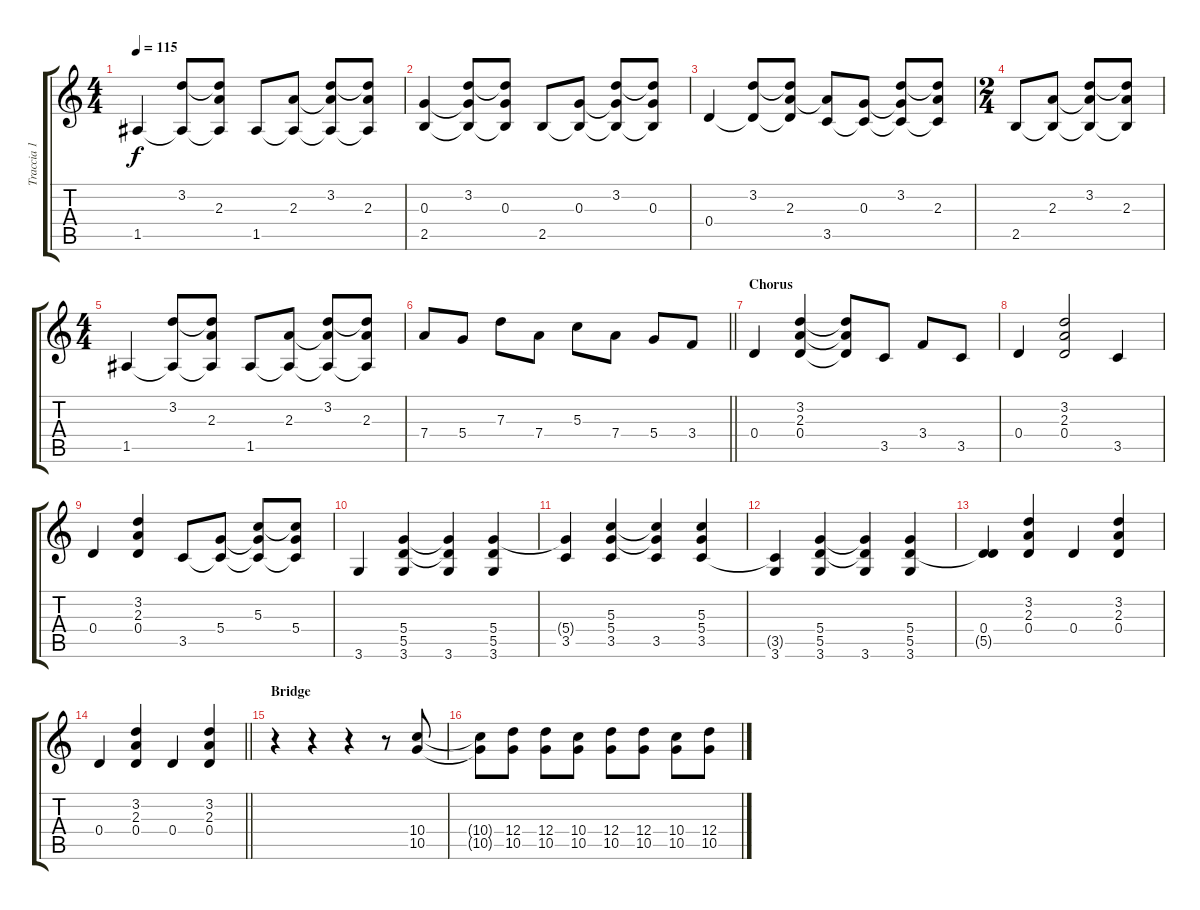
\track ("Traccia 1" "Traccia 1") {instrument overdrivenguitar}
\staff {score tabs}
\tuning (E4 B3 G3 D3 A2 E2) {hide}
\ts (4 4)
\tempo 115
\clef g2
\ks c
1.5.4{dy f} (3.2 1.5{t}).8 (3.2{t} 2.3 1.5{t}).8 1.5.8 (2.3 1.5{t}).8 (3.2 2.3{t} 1.5{t}).8 (3.2{t} 2.3 1.5{t}).8 |
(0.3 2.5).4 (3.2 0.3{t} 2.5{t}).8 (3.2{t} 0.3 2.5{t}).8 2.5.8 (0.3 2.5{t}).8 (3.2 0.3{t} 2.5{t}).8 (3.2{t} 0.3 2.5{t}).8 |
0.4.4 (3.2 0.4{t}).8 (3.2{t} 2.3 0.4{t}).8 (2.3{t} 3.5).8 (0.3 3.5{t}).8 (3.2 0.3{t} 3.5{t}).8 (3.2{t} 2.3 3.5{t}).8 |
\ts (2 4)
2.5.8 (2.3 2.5{t}).8 (3.2 2.3{t} 2.5{t}).8 (3.2{t} 2.3 2.5{t}).8 |
\ts (4 4)
1.5.4 (3.2 1.5{t}).8 (3.2{t} 2.3 1.5{t}).8 1.5.8 (2.3 1.5{t}).8 (3.2 2.3{t} 1.5{t}).8 (3.2{t} 2.3 1.5{t}).8 |
\barLineRight lightlight
7.4.8{instrument overdrivenguitar} 5.4.8 7.3.8 7.4.8 5.3.8 7.4.8 5.4.8 3.4.8 |
\section ("" "Chorus")
0.4.4 (3.2 2.3 0.4).4 (3.2{t} 2.3{t} 0.4{t}).8 3.5.8 3.4.8 3.5.8 |
0.4.4 (3.2 2.3 0.4).2 3.5.4 |
0.4.4 (3.2 2.3 0.4).4 3.5.8 (5.4 3.5{t}).8 (5.3 5.4{t} 3.5{t}).8 (5.3{t} 5.4 3.5{t}).8 |
3.6.4 (5.4 5.5 3.6).4 (5.4{t} 5.5{t} 3.6).4 (5.4 5.5 3.6).4 |
(5.4{t} 3.5).4 (5.3 5.4 3.5).4 (5.3{t} 5.4{t} 3.5).4 (5.3 5.4 3.5).4 |
(3.5{t} 3.6).4 (5.4 5.5 3.6).4 (5.4{t} 5.5{t} 3.6).4 (5.4 5.5 3.6).4 |
(0.4 5.5{t}).4 (3.2 2.3 0.4).4 0.4.4 (3.2 2.3 0.4).4 |
\barLineRight lightlight
0.4.4 (3.2 2.3 0.4).4 0.4.4 (3.2 2.3 0.4).4 |
\section ("" "Bridge")
r.4 r.4 r.4 r.8 (10.4 10.5).8 |
(10.4{t} 10.5{t}).8 (12.4 10.5).8 (12.4 10.5).8 (10.4 10.5).8 (12.4 10.5).8 (12.4 10.5).8 (10.4 10.5).8 (12.4 10.5).8
